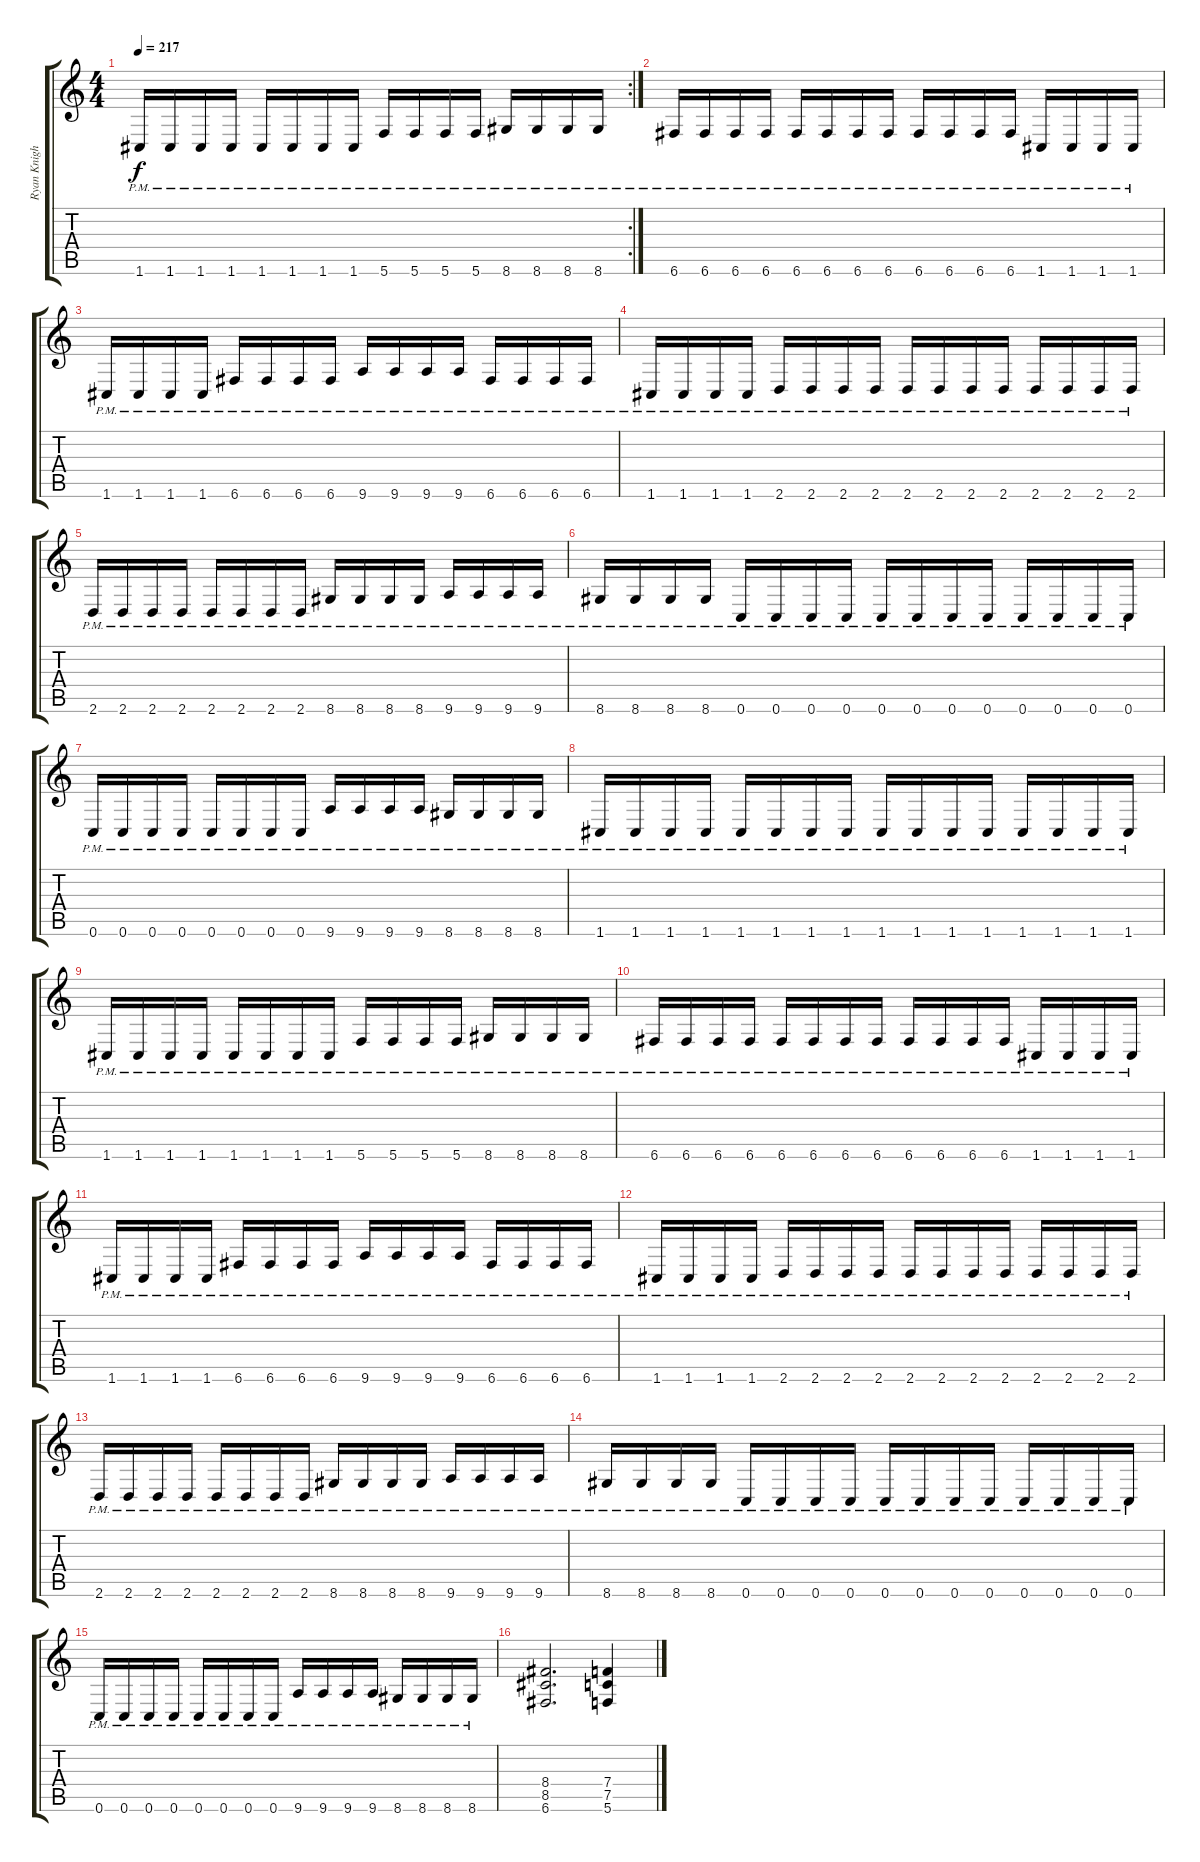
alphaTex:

\track ("Ryan Knight (Left)" "Ryan Knigh") {instrument distortionguitar}
\staff {score tabs}
\tuning (C4 G3 Eb3 Bb2 F2 C2) {hide}
\rc 2
\ts (4 4)
\tempo 217
\clef g2
\ks c
1.6{pm}.16{dy f} 1.6{pm}.16 1.6{pm}.16 1.6{pm}.16 1.6{pm}.16 1.6{pm}.16 1.6{pm}.16 1.6{pm}.16 5.6{pm}.16 5.6{pm}.16 5.6{pm}.16 5.6{pm}.16 8.6{pm}.16 8.6{pm}.16 8.6{pm}.16 8.6{pm}.16 |
6.6{pm}.16 6.6{pm}.16 6.6{pm}.16 6.6{pm}.16 6.6{pm}.16 6.6{pm}.16 6.6{pm}.16 6.6{pm}.16 6.6{pm}.16 6.6{pm}.16 6.6{pm}.16 6.6{pm}.16 1.6{pm}.16 1.6{pm}.16 1.6{pm}.16 1.6{pm}.16 |
1.6{pm}.16 1.6{pm}.16 1.6{pm}.16 1.6{pm}.16 6.6{pm}.16 6.6{pm}.16 6.6{pm}.16 6.6{pm}.16 9.6{pm}.16 9.6{pm}.16 9.6{pm}.16 9.6{pm}.16 6.6{pm}.16 6.6{pm}.16 6.6{pm}.16 6.6{pm}.16 |
1.6{pm}.16 1.6{pm}.16 1.6{pm}.16 1.6{pm}.16 2.6{pm}.16 2.6{pm}.16 2.6{pm}.16 2.6{pm}.16 2.6{pm}.16 2.6{pm}.16 2.6{pm}.16 2.6{pm}.16 2.6{pm}.16 2.6{pm}.16 2.6{pm}.16 2.6{pm}.16 |
2.6{pm}.16 2.6{pm}.16 2.6{pm}.16 2.6{pm}.16 2.6{pm}.16 2.6{pm}.16 2.6{pm}.16 2.6{pm}.16 8.6{pm}.16 8.6{pm}.16 8.6{pm}.16 8.6{pm}.16 9.6{pm}.16 9.6{pm}.16 9.6{pm}.16 9.6{pm}.16 |
8.6{pm}.16 8.6{pm}.16 8.6{pm}.16 8.6{pm}.16 0.6{pm}.16 0.6{pm}.16 0.6{pm}.16 0.6{pm}.16 0.6{pm}.16 0.6{pm}.16 0.6{pm}.16 0.6{pm}.16 0.6{pm}.16 0.6{pm}.16 0.6{pm}.16 0.6{pm}.16 |
0.6{pm}.16 0.6{pm}.16 0.6{pm}.16 0.6{pm}.16 0.6{pm}.16 0.6{pm}.16 0.6{pm}.16 0.6{pm}.16 9.6{pm}.16 9.6{pm}.16 9.6{pm}.16 9.6{pm}.16 8.6{pm}.16 8.6{pm}.16 8.6{pm}.16 8.6{pm}.16 |
1.6{pm}.16 1.6{pm}.16 1.6{pm}.16 1.6{pm}.16 1.6{pm}.16 1.6{pm}.16 1.6{pm}.16 1.6{pm}.16 1.6{pm}.16 1.6{pm}.16 1.6{pm}.16 1.6{pm}.16 1.6{pm}.16 1.6{pm}.16 1.6{pm}.16 1.6{pm}.16 |
1.6{pm}.16 1.6{pm}.16 1.6{pm}.16 1.6{pm}.16 1.6{pm}.16 1.6{pm}.16 1.6{pm}.16 1.6{pm}.16 5.6{pm}.16 5.6{pm}.16 5.6{pm}.16 5.6{pm}.16 8.6{pm}.16 8.6{pm}.16 8.6{pm}.16 8.6{pm}.16 |
6.6{pm}.16 6.6{pm}.16 6.6{pm}.16 6.6{pm}.16 6.6{pm}.16 6.6{pm}.16 6.6{pm}.16 6.6{pm}.16 6.6{pm}.16 6.6{pm}.16 6.6{pm}.16 6.6{pm}.16 1.6{pm}.16 1.6{pm}.16 1.6{pm}.16 1.6{pm}.16 |
1.6{pm}.16 1.6{pm}.16 1.6{pm}.16 1.6{pm}.16 6.6{pm}.16 6.6{pm}.16 6.6{pm}.16 6.6{pm}.16 9.6{pm}.16 9.6{pm}.16 9.6{pm}.16 9.6{pm}.16 6.6{pm}.16 6.6{pm}.16 6.6{pm}.16 6.6{pm}.16 |
1.6{pm}.16 1.6{pm}.16 1.6{pm}.16 1.6{pm}.16 2.6{pm}.16 2.6{pm}.16 2.6{pm}.16 2.6{pm}.16 2.6{pm}.16 2.6{pm}.16 2.6{pm}.16 2.6{pm}.16 2.6{pm}.16 2.6{pm}.16 2.6{pm}.16 2.6{pm}.16 |
2.6{pm}.16 2.6{pm}.16 2.6{pm}.16 2.6{pm}.16 2.6{pm}.16 2.6{pm}.16 2.6{pm}.16 2.6{pm}.16 8.6{pm}.16 8.6{pm}.16 8.6{pm}.16 8.6{pm}.16 9.6{pm}.16 9.6{pm}.16 9.6{pm}.16 9.6{pm}.16 |
8.6{pm}.16 8.6{pm}.16 8.6{pm}.16 8.6{pm}.16 0.6{pm}.16 0.6{pm}.16 0.6{pm}.16 0.6{pm}.16 0.6{pm}.16 0.6{pm}.16 0.6{pm}.16 0.6{pm}.16 0.6{pm}.16 0.6{pm}.16 0.6{pm}.16 0.6{pm}.16 |
0.6{pm}.16 0.6{pm}.16 0.6{pm}.16 0.6{pm}.16 0.6{pm}.16 0.6{pm}.16 0.6{pm}.16 0.6{pm}.16 9.6{pm}.16 9.6{pm}.16 9.6{pm}.16 9.6{pm}.16 8.6{pm}.16 8.6{pm}.16 8.6{pm}.16 8.6{pm}.16 |
(8.4 8.5 6.6).2{d} (7.4 7.5 5.6).4
